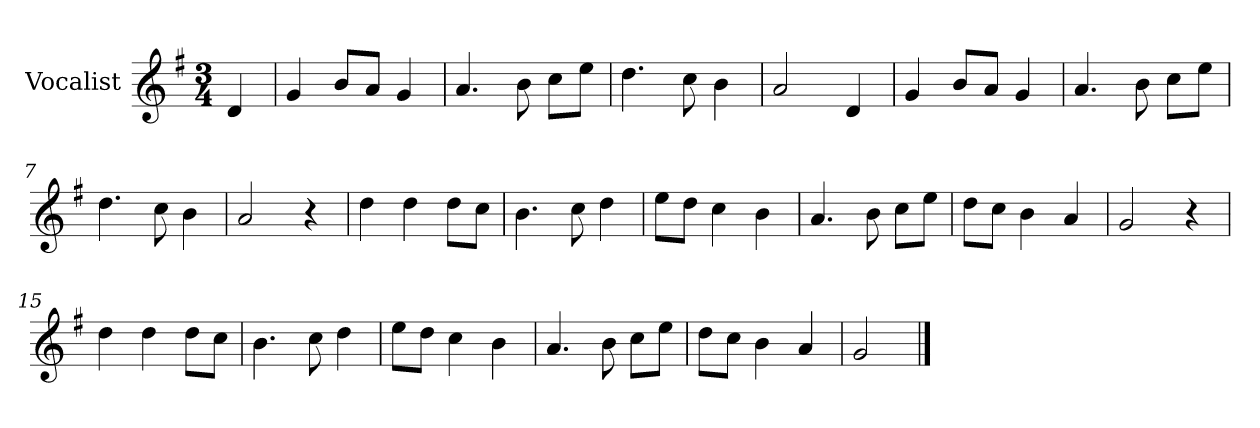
**kern
*part1
*staff1
*I"Vocalist
*k[f#]
*G:
*M3/4
=
4d
=1
4g
8bL
8aJ
4g
=2
4.a
8b
8ccL
8eeJ
=3
4.dd
8cc
4b
=4
2a
4d
=5
4g
8bL
8aJ
4g
=6
4.a
8b
8ccL
8eeJ
=7
4.dd
8cc
4b
=8
2a
4r
=9
4dd
4dd
8ddL
8ccJ
=10
4.b
8cc
4dd
=11
8eeL
8ddJ
4cc
4b
=12
4.a
8b
8ccL
8eeJ
=13
8ddL
8ccJ
4b
4a
=14
2g
4r
=15
4dd
4dd
8ddL
8ccJ
=16
4.b
8cc
4dd
=17
8eeL
8ddJ
4cc
4b
=18
4.a
8b
8ccL
8eeJ
=19
8ddL
8ccJ
4b
4a
=20
2g
==
*-
